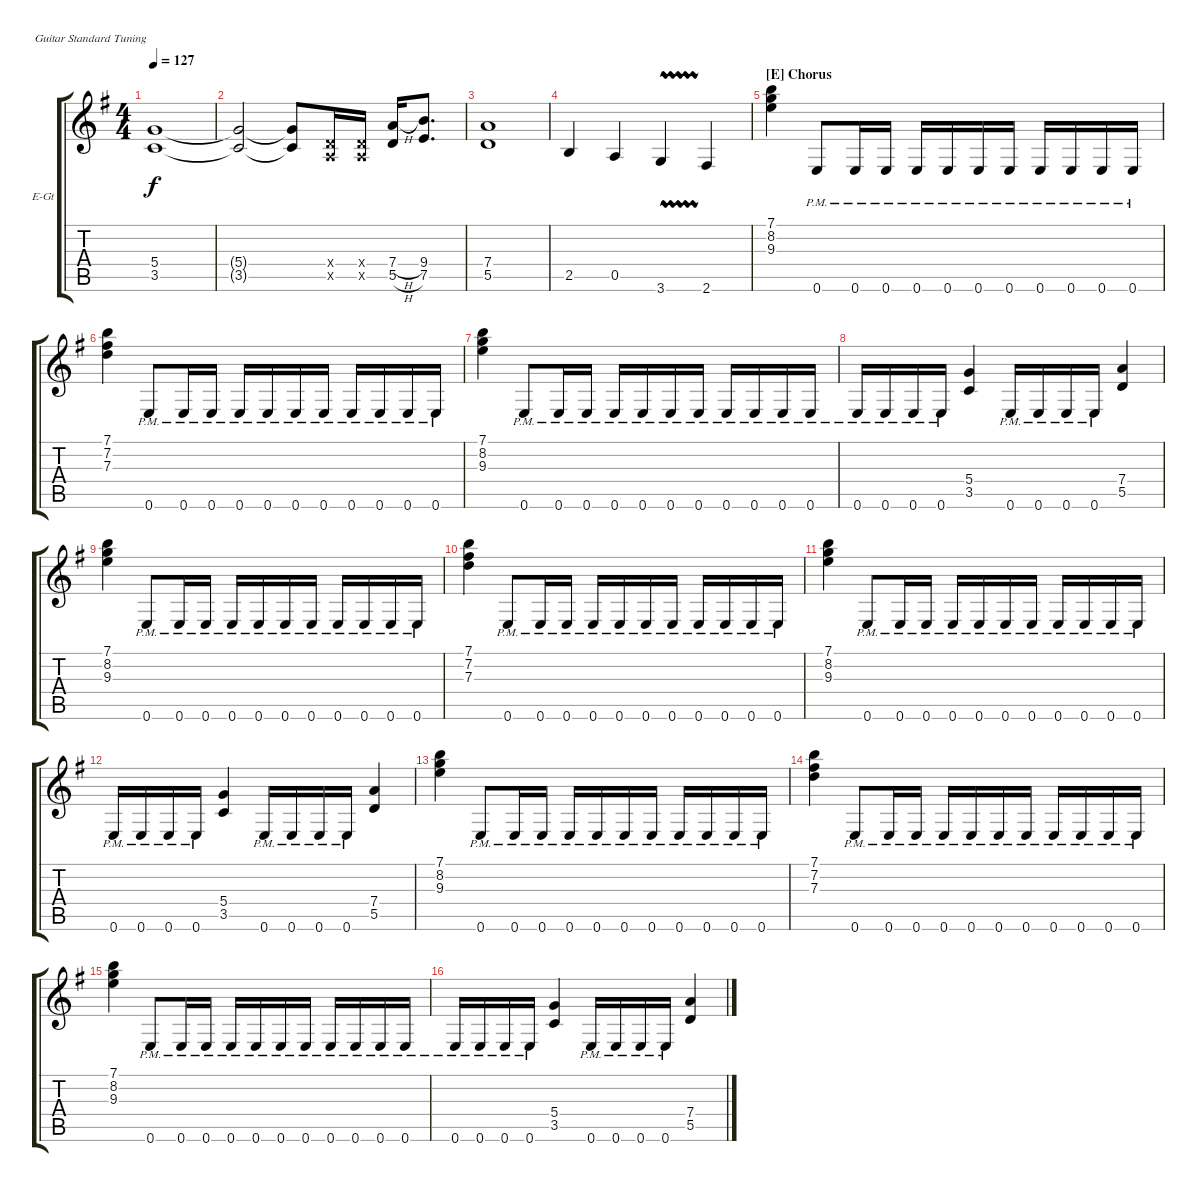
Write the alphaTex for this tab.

\defaultSystemsLayout 4
\bracketExtendMode groupsimilarinstruments
\firstSystemTrackNameOrientation horizontal
\otherSystemsTrackNameOrientation horizontal
\track ("Guitar 2" "E-Gt") {instrument distortionguitar}
\staff {score tabs}
\tuning (E4 B3 G3 D3 A2 E2)
\ts (4 4)
\tempo 127
\clef g2
\scale
1.03909
\ks g
(3.5 5.4).1{dy f} |
\scale
0.960908 (3.5{t} 5.4{t}).2 (3.5{t} 5.4{t}).8 (0.5{x} 0.4{x}).16 (0.5{x} 0.4{x}).16 (5.5{h} 7.4{h}).16 (7.5 9.4).8{d} |
\scale
1.03909 (5.5 7.4).1 |
\scale
0.960908 2.5.4 0.5.4 3.6{vw}.4 2.6.4 |
\section ("E" "Chorus")
\scale
1.03909 (7.1 8.2 9.3).4 0.6{pm}.8 0.6{pm}.16 0.6{pm}.16 0.6{pm}.16 0.6{pm}.16 0.6{pm}.16 0.6{pm}.16 0.6{pm}.16 0.6{pm}.16 0.6{pm}.16 0.6{pm}.16 |
\scale
0.960908 (7.1 7.2 7.3).4 0.6{pm}.8 0.6{pm}.16 0.6{pm}.16 0.6{pm}.16 0.6{pm}.16 0.6{pm}.16 0.6{pm}.16 0.6{pm}.16 0.6{pm}.16 0.6{pm}.16 0.6{pm}.16 |
\scale
1.03909 (7.1 8.2 9.3).4 0.6{pm}.8 0.6{pm}.16 0.6{pm}.16 0.6{pm}.16 0.6{pm}.16 0.6{pm}.16 0.6{pm}.16 0.6{pm}.16 0.6{pm}.16 0.6{pm}.16 0.6{pm}.16 |
\scale
0.960908 0.6{pm}.16 0.6{pm}.16 0.6{pm}.16 0.6{pm}.16 (3.5 5.4).4 0.6{pm}.16 0.6{pm}.16 0.6{pm}.16 0.6{pm}.16 (5.5 7.4).4 |
\scale
1.03909 (7.1 8.2 9.3).4 0.6{pm}.8 0.6{pm}.16 0.6{pm}.16 0.6{pm}.16 0.6{pm}.16 0.6{pm}.16 0.6{pm}.16 0.6{pm}.16 0.6{pm}.16 0.6{pm}.16 0.6{pm}.16 |
\scale
0.960908 (7.1 7.2 7.3).4 0.6{pm}.8 0.6{pm}.16 0.6{pm}.16 0.6{pm}.16 0.6{pm}.16 0.6{pm}.16 0.6{pm}.16 0.6{pm}.16 0.6{pm}.16 0.6{pm}.16 0.6{pm}.16 |
\scale
1.03909 (7.1 8.2 9.3).4 0.6{pm}.8 0.6{pm}.16 0.6{pm}.16 0.6{pm}.16 0.6{pm}.16 0.6{pm}.16 0.6{pm}.16 0.6{pm}.16 0.6{pm}.16 0.6{pm}.16 0.6{pm}.16 |
\scale
0.960908 0.6{pm}.16 0.6{pm}.16 0.6{pm}.16 0.6{pm}.16 (3.5 5.4).4 0.6{pm}.16 0.6{pm}.16 0.6{pm}.16 0.6{pm}.16 (5.5 7.4).4 |
\scale
1.03909 (7.1 8.2 9.3).4 0.6{pm}.8 0.6{pm}.16 0.6{pm}.16 0.6{pm}.16 0.6{pm}.16 0.6{pm}.16 0.6{pm}.16 0.6{pm}.16 0.6{pm}.16 0.6{pm}.16 0.6{pm}.16 |
\scale
0.960908 (7.1 7.2 7.3).4 0.6{pm}.8 0.6{pm}.16 0.6{pm}.16 0.6{pm}.16 0.6{pm}.16 0.6{pm}.16 0.6{pm}.16 0.6{pm}.16 0.6{pm}.16 0.6{pm}.16 0.6{pm}.16 |
\scale
1.03909 (7.1 8.2 9.3).4 0.6{pm}.8 0.6{pm}.16 0.6{pm}.16 0.6{pm}.16 0.6{pm}.16 0.6{pm}.16 0.6{pm}.16 0.6{pm}.16 0.6{pm}.16 0.6{pm}.16 0.6{pm}.16 |
\scale
0.960908 0.6{pm}.16 0.6{pm}.16 0.6{pm}.16 0.6{pm}.16 (3.5 5.4).4 0.6{pm}.16 0.6{pm}.16 0.6{pm}.16 0.6{pm}.16 (5.5 7.4).4
